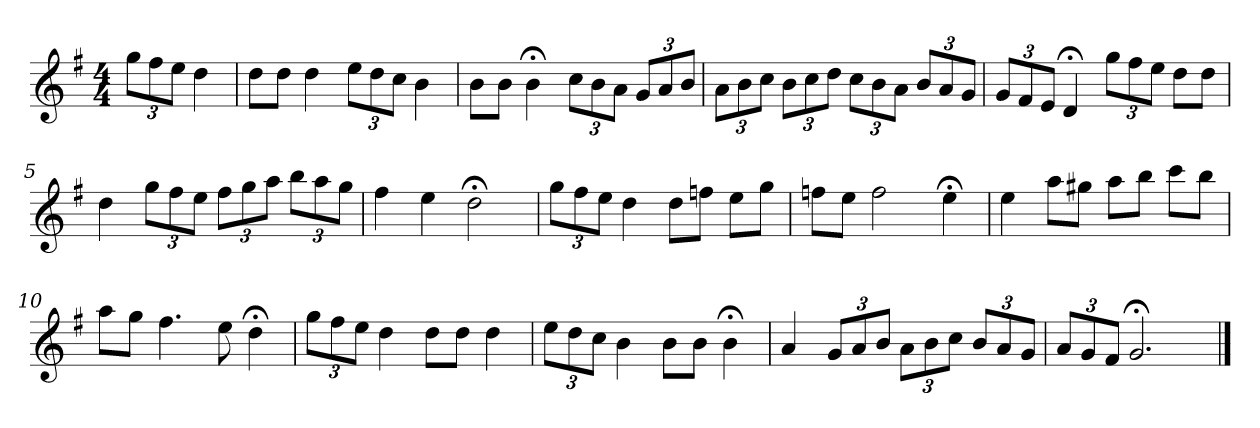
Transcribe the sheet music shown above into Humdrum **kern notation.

**kern
*part1
*staff1
*k[f#]
*G:
*M4/4
*MM120
=
12ggL
12ff#
12eeJ
4dd
=1
8ddL
8ddJ
4dd
12eeL
12dd
12ccJ
4b
=2
8bL
8bJ
4b;<
12ccL
12b
12aJ
12gL
12a
12bJ
=3
12aL
12b
12ccJ
12bL
12cc
12ddJ
12ccL
12b
12aJ
12bL
12a
12gJ
=4
12gL
12f#
12eJ
4d;<
12ggL
12ff#
12eeJ
8ddL
8ddJ
=5
4dd
12ggL
12ff#
12eeJ
12ff#L
12gg
12aaJ
12bbL
12aa
12ggJ
=6
4ff#
4ee
2dd;<
=7
12ggL
12ff#
12eeJ
4dd
8ddL
8ffnJ
8eeL
8ggJ
=8
8ffnL
8eeJ
2ff
4ee;<
=9
4ee
8aaL
8gg#XJ
8aaL
8bbJ
8cccL
8bbJ
=10
8aaL
8ggJ
4.ff#
8ee
4dd;<
=11
12ggL
12ff#
12eeJ
4dd
8ddL
8ddJ
4dd
=12
12eeL
12dd
12ccJ
4b
8bL
8bJ
4b;<
=13
4a
12gL
12a
12bJ
12aL
12b
12ccJ
12bL
12a
12gJ
=14
12aL
12g
12f#J
2.g;<
==
*-
